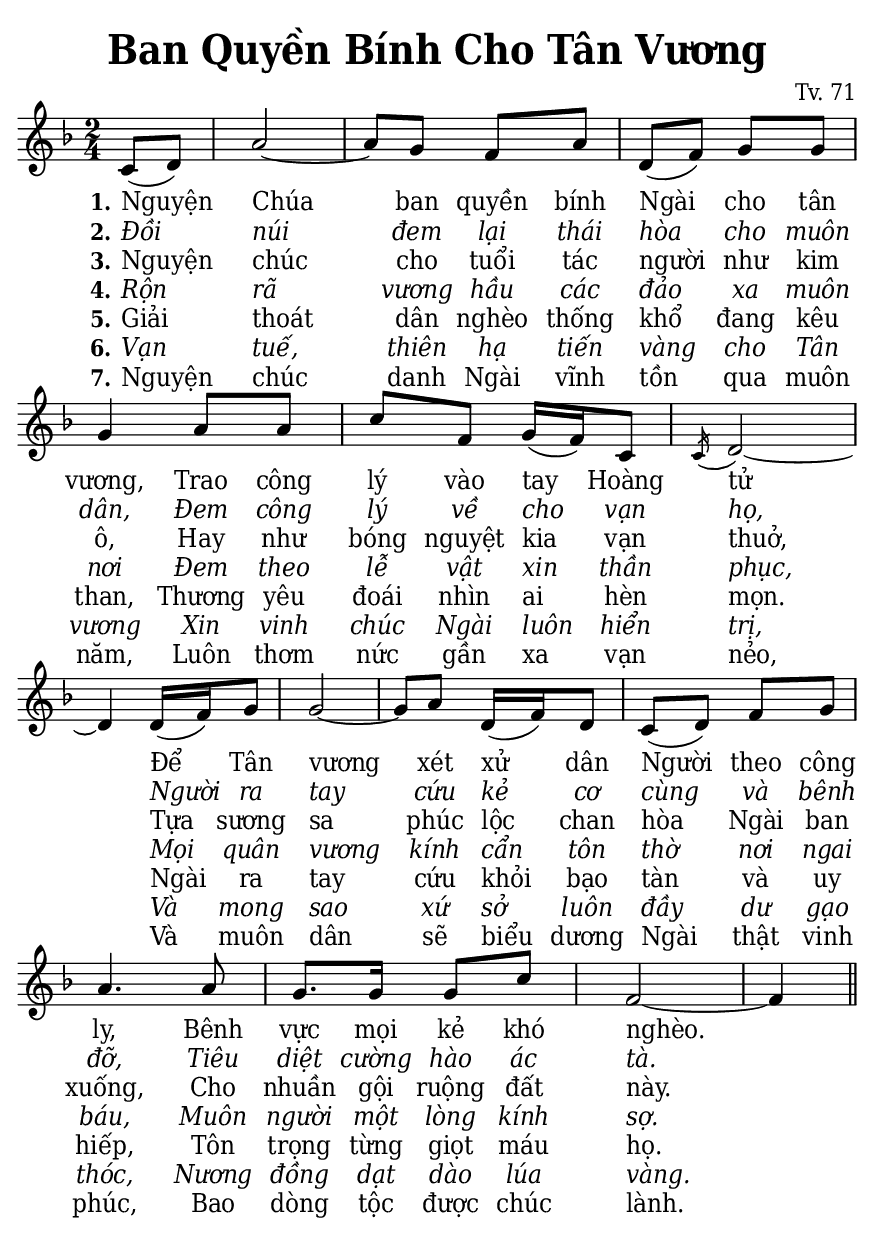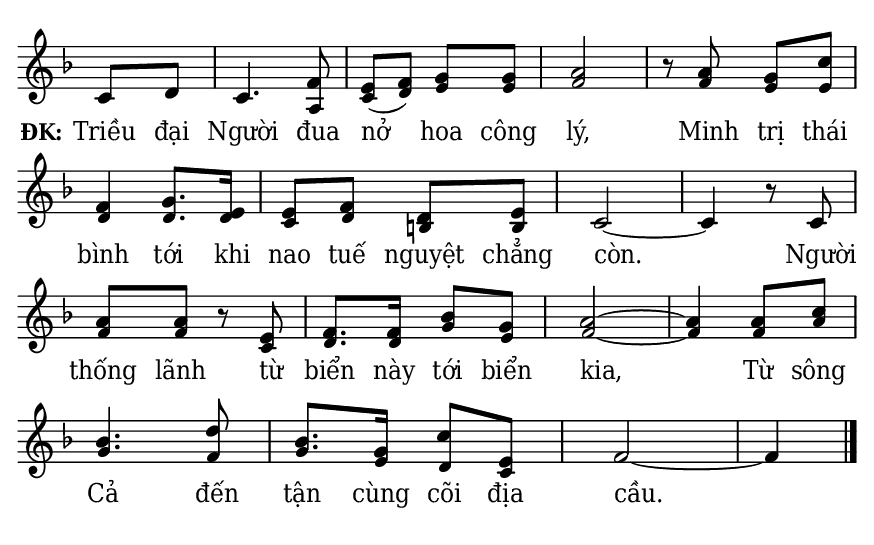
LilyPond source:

% Cài đặt chung\
\version "2.22.1"
\include "english.ly"

\header {
  title = \markup { \fontsize #1 "Ban Quyền Bính Cho Tân Vương" }
  composer = "Tv. 71"
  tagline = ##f
}

% Nhạc phiên khúc
nhacPhienKhucSop = \relative c' {
  \autoPageBreaksOff
  \partial 4 c8 (d) |
  a'2 ~ |
  a8 g f a |
  d, (f) g g |
  g4 a8 a |
  c f, g16 (f) c8 |
  \slashedGrace { c16 ( } d2) ~ |
  d4 d16 (f) g8 |
  g2 ~ |
  g8 a d,16 (f) d8 |
  c (d) f g |
  a4. a8 |
  g8. g16 g8 c |
  f,2 ~ |
  f4 \bar "||"
  
  \pageBreak
  
  c8 d |
  c4. f8 |
  e (f) g g |
  a2 |
  r8 a g c |
  f,4 g8. e16 |
  e8 f d e |
  c2 ~ |
  c4 r8 c |
  a' a r e |
  f8. f16 bf8 g |
  a2 ~ |
  a4 a8 c |
  bf4. d8 |
  bf8. g16 c8 e, |
  f2 ~ |
  f4 \bar "|."
}

nhacPhienKhucAlto = \relative c' {
  r4 |
  R2*13
  r4
  c8 d |
  c4. a8 |
  c (d) e e |
  f2 |
  r8 f e e |
  d4 d8. d16 |
  c8 d b! b |
  c2 ~ |
  c4 r8 c |
  f f r c |
  d8. d16 g8 e |
  f2 ~ |
  f4 f8 a |
  g4. f8 |
  g8. e16 d8 c |
  f2 ~ |
  f4
}

% Lời phiên khúc
loiPhienKhucSop = \lyrics {
  <<
    {
      \set stanza = "1."
      Nguyện Chúa ban quyền bính Ngài cho tân vương,
      Trao công lý vào tay Hoàng tử
      Để Tân vương xét xử dân Người theo công ly,
      Bênh vực mọi kẻ khó nghèo.
    }
    \new Lyrics {
	    \set associatedVoice = "beSop"
	    \set stanza = "2."
      \override Lyrics.LyricText.font-shape = #'italic
	    Đồi núi đem lại thái hòa cho muôn dân,
	    Đem công lý về cho vạn họ,
	    Người ra tay cứu kẻ cơ cùng và bênh đỡ,
	    Tiêu diệt cường hào ác tà.
    }
    \new Lyrics {
	    \set associatedVoice = "beSop"
	    \set stanza = "3."
	    Nguyện chúc cho tuổi tác người như kim ô,
	    Hay như bóng nguyệt kia vạn thuở,
	    Tựa sương sa phúc lộc chan hòa Ngài ban xuống,
	    Cho nhuần gội ruộng đất này.
    }
    \new Lyrics {
	    \set associatedVoice = "beSop"
	    \set stanza = "4."
      \override Lyrics.LyricText.font-shape = #'italic
	    Rộn rã vương hầu các đảo xa muôn nơi
	    Đem theo lễ vật xin thần phục,
	    Mọi quân vương kính cẩn tôn thờ nơi ngai báu,
	    Muôn người một lòng kính sợ.
    }
    \new Lyrics {
	    \set associatedVoice = "beSop"
	    \set stanza = "5."
	    Giải thoát dân nghèo thống khổ đang kêu than,
	    Thương yêu đoái nhìn ai hèn mọn.
	    Ngài ra tay cứu khỏi bạo tàn và uy hiếp,
	    Tôn trọng từng giọt máu họ.
    }
    \new Lyrics {
	    \set associatedVoice = "beSop"
	    \set stanza = "6."
      \override Lyrics.LyricText.font-shape = #'italic
	    Vạn tuế, thiên hạ tiến vàng cho Tân vương
	    Xin vinh chúc Ngài luôn hiển trị,
	    Và mong sao xứ sở luôn đầy dư gạo thóc,
	    Nương đồng dạt dào lúa vàng.
    }
    \new Lyrics {
	    \set associatedVoice = "beSop"
	    \set stanza = "7."
	    Nguyện chúc danh Ngài vĩnh tồn qua muôn năm,
	    Luôn thơm nức gần xa vạn nẻo,
	    Và muôn dân sẽ biểu dương Ngài thật vinh phúc,
	    Bao dòng tộc được chúc lành.
    }
  >>
  \set stanza = "ĐK:"
  Triều đại Người đua nở hoa công lý,
  Minh trị thái bình tới khi nao tuế nguyệt chẳng còn.
  Người thống lãnh từ biển này tới biển kia,
  Từ sông Cả đến tận cùng cõi địa cầu.
}

% Dàn trang
\paper {
  #(set-paper-size "a5")
  top-margin = 3\mm
  bottom-margin = 3\mm
  left-margin = 3\mm
  right-margin = 3\mm
  indent = #0
  #(define fonts
	 (make-pango-font-tree "Deja Vu Serif Condensed"
	 		       "Deja Vu Serif Condensed"
			       "Deja Vu Serif Condensed"
			       (/ 20 20)))
  print-page-number = ##f
  ragged-bottom = ##t
}

TongNhip = {
  \key f \major \time 2/4
  \set Timing.beamExceptions = #'()
  \set Timing.baseMoment = #(ly:make-moment 1/4)
}

% Đổi kích thước nốt cho bè phụ
notBePhu =
#(define-music-function (font-size music) (number? ly:music?)
   (for-some-music
     (lambda (m)
       (if (music-is-of-type? m 'rhythmic-event)
           (begin
             (set! (ly:music-property m 'tweaks)
                   (cons `(font-size . ,font-size)
                         (ly:music-property m 'tweaks)))
             #t)
           #f))
     music)
   music)

\score {
  \new ChoirStaff <<
    \new Staff \with {
        \consists "Merge_rests_engraver"
        printPartCombineTexts = ##f
      }
      <<
      \new Voice \TongNhip \partCombine 
        \nhacPhienKhucSop
        \notBePhu -1 { \nhacPhienKhucAlto }
      \new NullVoice = beSop \nhacPhienKhucSop
      \new Lyrics \lyricsto beSop \loiPhienKhucSop
      >>
  >>
  \layout {
    \override Lyrics.LyricSpace.minimum-distance = #1.7
    \override Score.BarNumber.break-visibility = ##(#f #f #f)
    \override Score.SpacingSpanner.uniform-stretching = ##t
  } 
}
